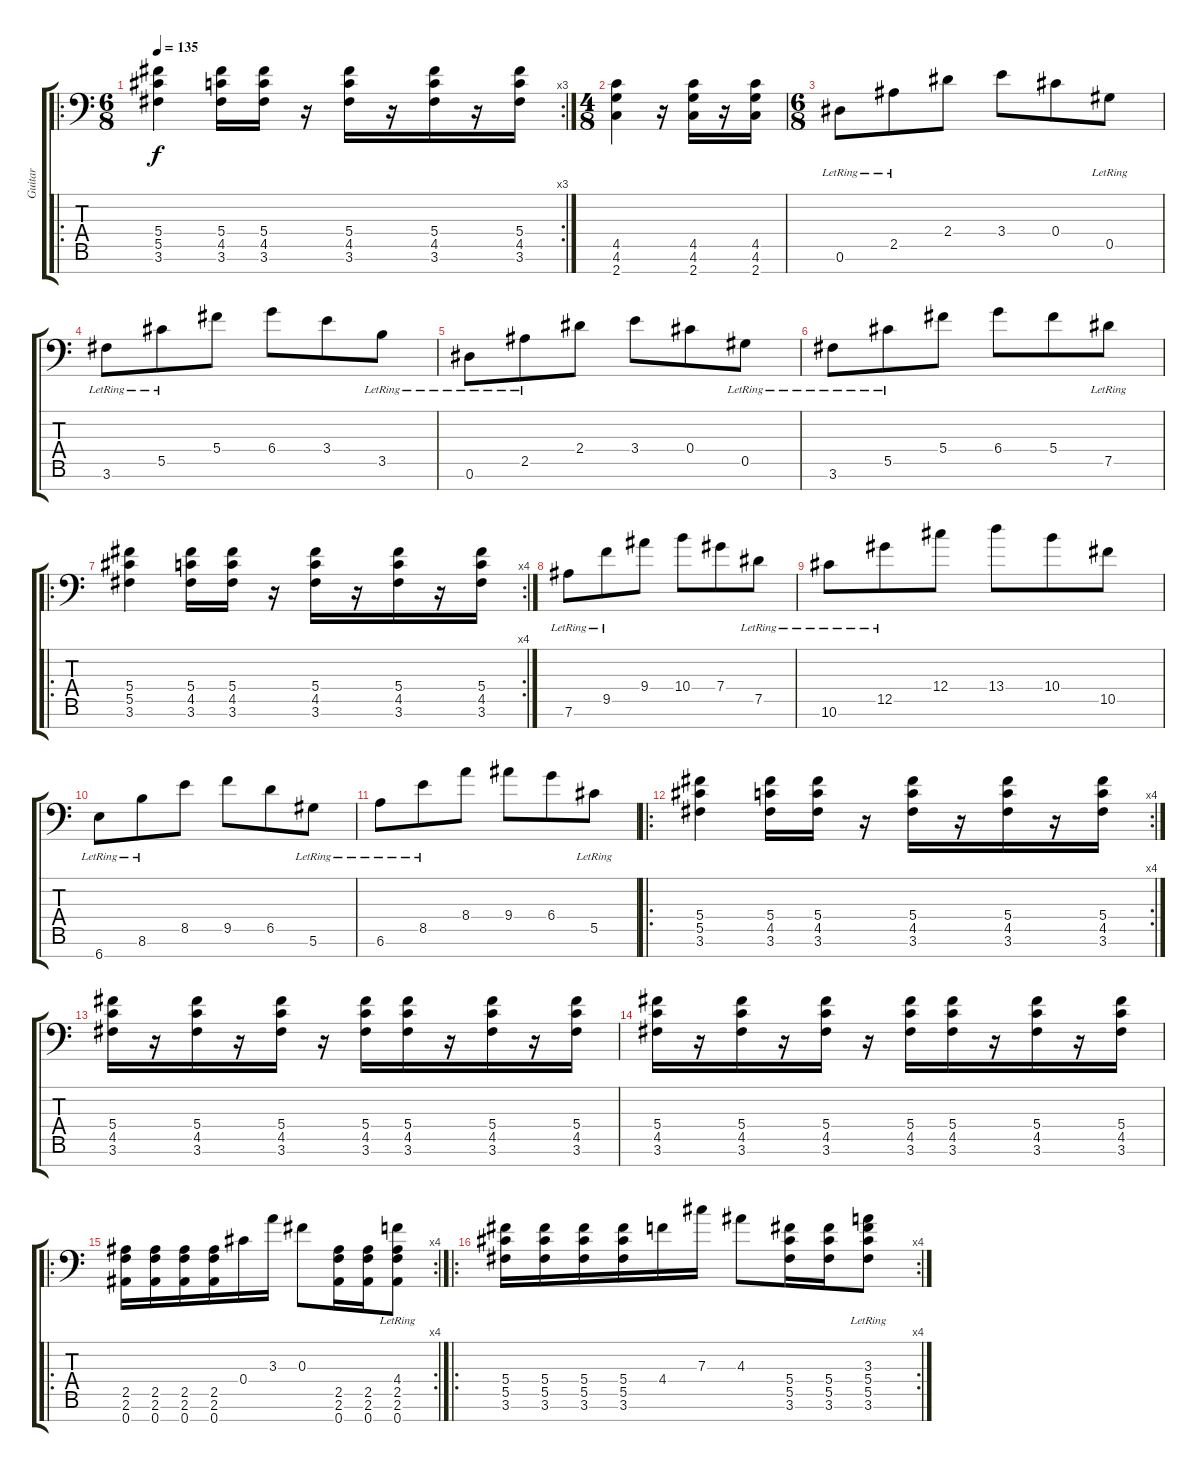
\track ("Guitar" "Guitar") {instrument overdrivenguitar}
\staff {score tabs}
\tuning (Eb4 Bb3 Gb3 Db3 Ab2 Eb2 Bb1) {hide}
\ro
\rc 3
\ts (6 8)
\tempo 135
\clef f4
\ks c
(5.4 5.5 3.6).4{dy f} (5.4 4.5 3.6).16 (5.4 4.5 3.6).16 r.16 (5.4 4.5 3.6).16 r.16 (5.4 4.5 3.6).16 r.16 (5.4 4.5 3.6).16 |
\ts (4 8)
(4.5 4.6 2.7).4 r.16 (4.5 4.6 2.7).16 r.16 (4.5 4.6 2.7).16 |
\ts (6 8)
0.6{lr}.8 2.5{lr}.8 2.4.8 3.4.8 0.4.8 0.5{lr}.8 |
3.6{lr}.8 5.5{lr}.8 5.4.8 6.4.8 3.4.8 3.5{lr}.8 |
0.6{lr}.8 2.5{lr}.8 2.4.8 3.4.8 0.4.8 0.5{lr}.8 |
3.6{lr}.8 5.5{lr}.8 5.4.8 6.4.8 5.4.8 7.5{lr}.8 |
\ro
\rc 4
(5.4 5.5 3.6).4 (5.4 4.5 3.6).16 (5.4 4.5 3.6).16 r.16 (5.4 4.5 3.6).16 r.16 (5.4 4.5 3.6).16 r.16 (5.4 4.5 3.6).16 |
7.6{lr}.8 9.5{lr}.8 9.4.8 10.4.8 7.4.8 7.5{lr}.8 |
10.6{lr}.8 12.5{lr}.8 12.4.8 13.4.8 10.4.8 10.5.8 |
6.7{lr}.8 8.6{lr}.8 8.5.8 9.5.8 6.5.8 5.6{lr}.8 |
6.6{lr}.8 8.5{lr}.8 8.4.8 9.4.8 6.4.8 5.5{lr}.8 |
\ro
\rc 4
(5.4 5.5 3.6).4 (5.4 4.5 3.6).16 (5.4 4.5 3.6).16 r.16 (5.4 4.5 3.6).16 r.16 (5.4 4.5 3.6).16 r.16 (5.4 4.5 3.6).16 |
(5.4 4.5 3.6).16 r.16 (5.4 4.5 3.6).16 r.16 (5.4 4.5 3.6).16 r.16 (5.4 4.5 3.6).16 (5.4 4.5 3.6).16 r.16 (5.4 4.5 3.6).16 r.16 (5.4 4.5 3.6).16 |
(5.4 4.5 3.6).16 r.16 (5.4 4.5 3.6).16 r.16 (5.4 4.5 3.6).16 r.16 (5.4 4.5 3.6).16 (5.4 4.5 3.6).16 r.16 (5.4 4.5 3.6).16 r.16 (5.4 4.5 3.6).16 |
\ro
\rc 4
(2.5 2.6 0.7).16 (2.5 2.6 0.7).16 (2.5 2.6 0.7).16 (2.5 2.6 0.7).16 0.4.16 3.3.16 0.3.8 (2.5 2.6 0.7).16 (2.5 2.6 0.7).16 (4.4{lr} 2.5 2.6 0.7).8 |
\ro
\rc 4
(5.4 5.5 3.6).16 (5.4 5.5 3.6).16 (5.4 5.5 3.6).16 (5.4 5.5 3.6).16 4.4.16 7.3.16 4.3.8 (5.4 5.5 3.6).16 (5.4 5.5 3.6).16 (3.3{lr} 5.4 5.5 3.6).8
